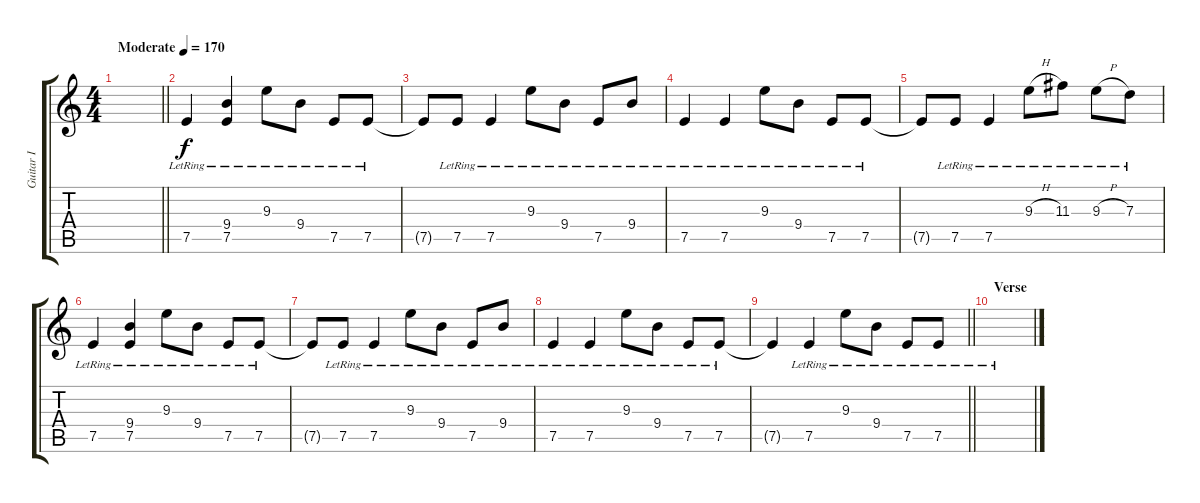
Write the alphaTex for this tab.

\track ("Guitar I" "Guitar I") {instrument electricguitarclean}
\staff {score tabs}
\tuning (E4 B3 G3 D3 A2 D2) {hide}
\ts (4 4)
\tempo (170 "Moderate")
\clef g2
\barLineRight lightlight
\ks c
|
7.5{lr}.4 (9.4{lr} 7.5{lr}).4 9.3{lr}.8 9.4{lr}.8 7.5{lr}.8 7.5{lr}.8 |
7.5{t}.8 7.5{lr}.8 7.5{lr}.4 9.3{lr}.8 9.4{lr}.8 7.5{lr}.8 9.4{lr}.8 |
7.5{lr}.4 7.5{lr}.4 9.3{lr}.8 9.4{lr}.8 7.5{lr}.8 7.5{lr}.8 |
7.5{t}.8 7.5{lr}.8 7.5{lr}.4 9.3{h lr}.8 11.3{lr}.8 9.3{h lr}.8 7.3{lr}.8 |
7.5{lr}.4 (9.4{lr} 7.5{lr}).4 9.3{lr}.8 9.4{lr}.8 7.5{lr}.8 7.5{lr}.8 |
7.5{t}.8 7.5{lr}.8 7.5{lr}.4 9.3{lr}.8 9.4{lr}.8 7.5{lr}.8 9.4{lr}.8 |
7.5{lr}.4 7.5{lr}.4 9.3{lr}.8 9.4{lr}.8 7.5{lr}.8 7.5{lr}.8 |
\barLineRight lightlight
7.5{t}.4 7.5{lr}.4 9.3{lr}.8 9.4{lr}.8 7.5{lr}.8 7.5{lr}.8 |
\section ("" "Verse")
